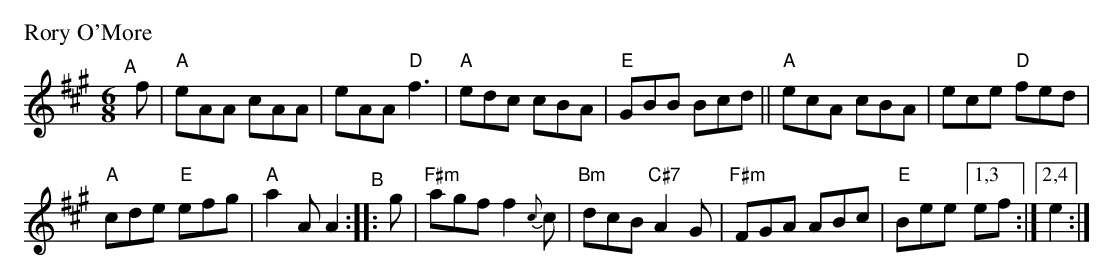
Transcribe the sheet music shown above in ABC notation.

X:1
P: Rory O'More
M: 6/8
K: A
"^A"[|] f |\
"A"eAA cAA | eAA "D"f3 | "A"edc cBA | "E"GBB Bcd || "A"ecA cBA | ece "D"fed |
"A"cde "E"efg | "A"a2A A2 "^B":: g | "F#m"agf f2{c}c | "Bm"dcB "C#7"A2G | "F#m"FGA ABc | "E"Bee [1,3 ef :|[2,4 e2 :|
